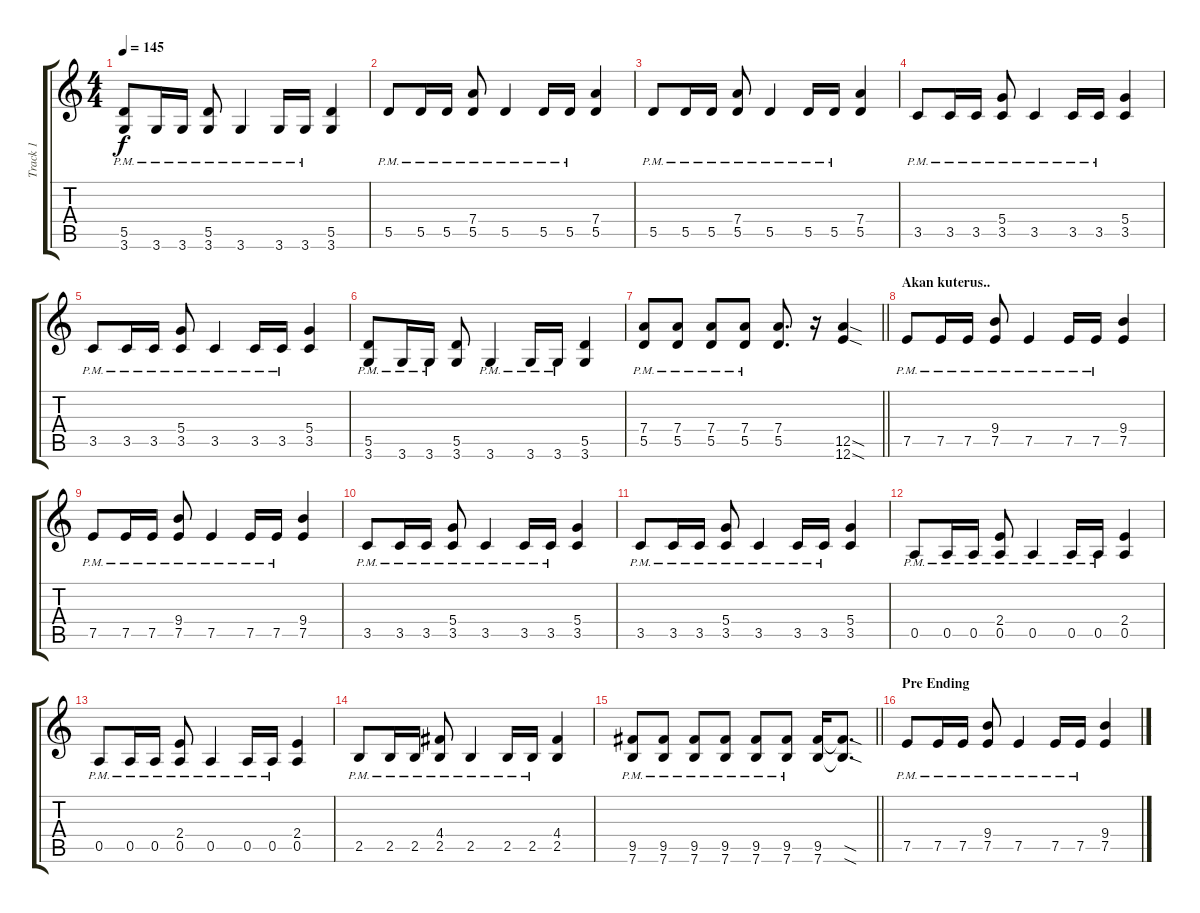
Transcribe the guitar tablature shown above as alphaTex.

\track ("Track 1" "Track 1") {instrument overdrivenguitar}
\staff {score tabs}
\tuning (E4 B3 G3 D3 A2 E2) {hide}
\ts (4 4)
\tempo 145
\clef g2
\ks c
(5.5{pm} 3.6{pm}).8{dy f} 3.6{pm}.16 3.6{pm}.16 (5.5{pm} 3.6{pm}).8 3.6{pm}.4 3.6{pm}.16 3.6{pm}.16 (5.5 3.6).4 |
5.5{pm}.8 5.5{pm}.16 5.5{pm}.16 (7.4 5.5{pm}).8 5.5{pm}.4 5.5{pm}.16 5.5{pm}.16 (7.4 5.5).4 |
5.5{pm}.8 5.5{pm}.16 5.5{pm}.16 (7.4 5.5{pm}).8 5.5{pm}.4 5.5{pm}.16 5.5{pm}.16 (7.4 5.5).4 |
3.5{pm}.8 3.5{pm}.16 3.5{pm}.16 (5.4 3.5{pm}).8 3.5{pm}.4 3.5{pm}.16 3.5{pm}.16 (5.4 3.5).4 |
3.5{pm}.8 3.5{pm}.16 3.5{pm}.16 (5.4 3.5{pm}).8 3.5{pm}.4 3.5{pm}.16 3.5{pm}.16 (5.4 3.5).4 |
(5.5{pm} 3.6{pm}).8 3.6{pm}.16 3.6{pm}.16 (5.5 3.6).8 3.6{pm}.4 3.6{pm}.16 3.6{pm}.16 (5.5 3.6).4 |
\barLineRight lightlight
(7.4{pm} 5.5{pm}).8 (7.4{pm} 5.5{pm}).8 (7.4{pm} 5.5{pm}).8 (7.4{pm} 5.5{pm}).8 (7.4 5.5).8{d} r.16 (12.5{sod} 12.6{sod}).4 |
\section ("" "Akan kuterus..")
7.5{pm}.8 7.5{pm}.16 7.5{pm}.16 (9.4 7.5{pm}).8 7.5{pm}.4 7.5{pm}.16 7.5{pm}.16 (9.4 7.5).4 |
7.5{pm}.8 7.5{pm}.16 7.5{pm}.16 (9.4 7.5{pm}).8 7.5{pm}.4 7.5{pm}.16 7.5{pm}.16 (9.4 7.5).4 |
3.5{pm}.8 3.5{pm}.16 3.5{pm}.16 (5.4 3.5{pm}).8 3.5{pm}.4 3.5{pm}.16 3.5{pm}.16 (5.4 3.5).4 |
3.5{pm}.8 3.5{pm}.16 3.5{pm}.16 (5.4 3.5{pm}).8 3.5{pm}.4 3.5{pm}.16 3.5{pm}.16 (5.4 3.5).4 |
0.5{pm}.8 0.5{pm}.16 0.5{pm}.16 (2.4 0.5{pm}).8 0.5{pm}.4 0.5{pm}.16 0.5{pm}.16 (2.4 0.5).4 |
0.5{pm}.8 0.5{pm}.16 0.5{pm}.16 (2.4 0.5{pm}).8 0.5{pm}.4 0.5{pm}.16 0.5{pm}.16 (2.4 0.5).4 |
2.5{pm}.8 2.5{pm}.16 2.5{pm}.16 (4.4 2.5{pm}).8 2.5{pm}.4 2.5{pm}.16 2.5{pm}.16 (4.4 2.5).4 |
\barLineRight lightlight
(9.5{pm} 7.6).8 (9.5{pm} 7.6).8 (9.5{pm} 7.6).8 (9.5{pm} 7.6).8 (9.5{pm} 7.6).8 (9.5{pm} 7.6).8 (9.5 7.6).16 (9.5{sod t} 7.6{sod t}).8{d} |
\section ("" "Pre Ending")
7.5{pm}.8 7.5{pm}.16 7.5{pm}.16 (9.4 7.5{pm}).8 7.5{pm}.4 7.5{pm}.16 7.5{pm}.16 (9.4 7.5).4
